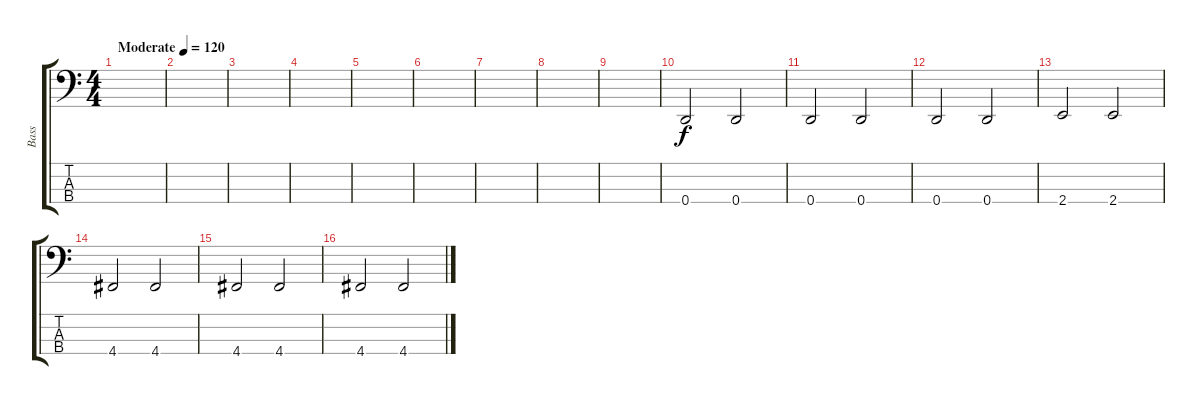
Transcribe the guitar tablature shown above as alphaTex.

\track ("Bass" "Bass") {instrument slapbass2}
\staff {score tabs}
\tuning (G2 D2 A1 D1) {hide}
\ts (4 4)
\tempo (120 "Moderate")
\clef f4
\ks c
|
|
|
|
|
|
|
|
|
0.4.2 0.4.2 |
0.4.2 0.4.2 |
0.4.2 0.4.2 |
2.4.2 2.4.2 |
4.4.2 4.4.2 |
4.4.2 4.4.2 |
4.4.2 4.4.2
